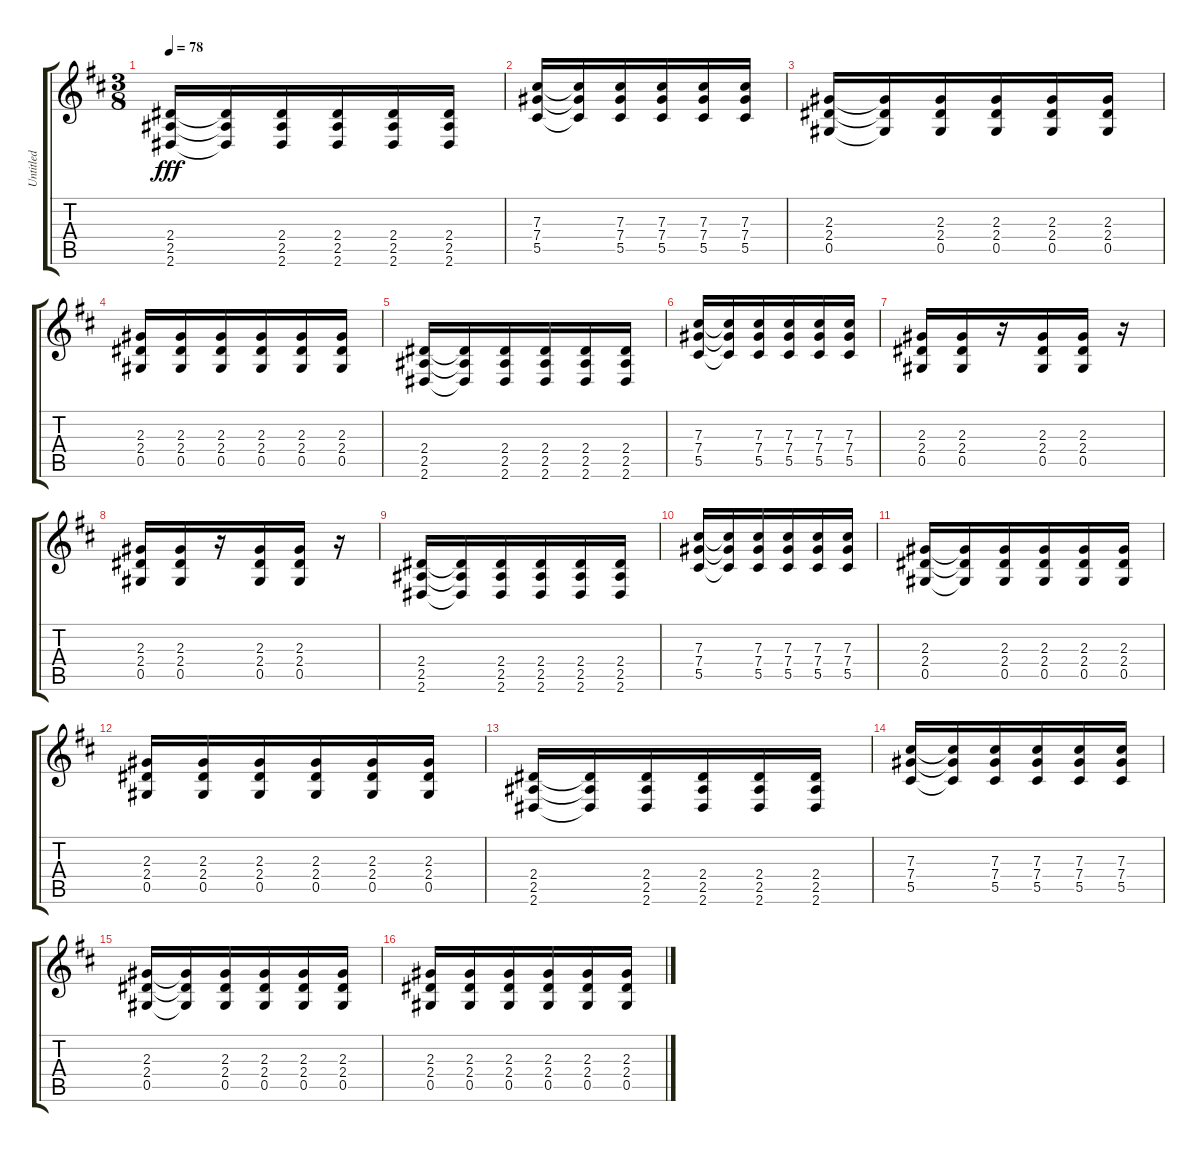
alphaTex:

\track ("Untitled" "Untitled") {instrument overdrivenguitar}
\staff {score tabs}
\tuning (Eb4 Bb3 Gb3 Db3 Ab2 Db2) {hide}
\ts (3 8)
\tempo 78
\clef g2
\ks d
(2.4 2.5 2.6).16{dy fff} (2.4{t} 2.5{t} 2.6{t}).16 (2.4 2.5 2.6).16 (2.4 2.5 2.6).16 (2.4 2.5 2.6).16 (2.4 2.5 2.6).16 |
(7.3 7.4 5.5).16 (7.3{t} 7.4{t} 5.5{t}).16 (7.3 7.4 5.5).16 (7.3 7.4 5.5).16 (7.3 7.4 5.5).16 (7.3 7.4 5.5).16 |
(2.3 2.4 0.5).16 (2.3{t} 2.4{t} 0.5{t}).16 (2.3 2.4 0.5).16 (2.3 2.4 0.5).16 (2.3 2.4 0.5).16 (2.3 2.4 0.5).16 |
(2.3 2.4 0.5).16 (2.3 2.4 0.5).16 (2.3 2.4 0.5).16 (2.3 2.4 0.5).16 (2.3 2.4 0.5).16 (2.3 2.4 0.5).16 |
(2.4 2.5 2.6).16 (2.4{t} 2.5{t} 2.6{t}).16 (2.4 2.5 2.6).16 (2.4 2.5 2.6).16 (2.4 2.5 2.6).16 (2.4 2.5 2.6).16 |
(7.3 7.4 5.5).16 (7.3{t} 7.4{t} 5.5{t}).16 (7.3 7.4 5.5).16 (7.3 7.4 5.5).16 (7.3 7.4 5.5).16 (7.3 7.4 5.5).16 |
(2.3 2.4 0.5).16 (2.3 2.4 0.5).16 r.16 (2.3 2.4 0.5).16 (2.3 2.4 0.5).16 r.16 |
(2.3 2.4 0.5).16 (2.3 2.4 0.5).16 r.16 (2.3 2.4 0.5).16 (2.3 2.4 0.5).16 r.16 |
(2.4 2.5 2.6).16 (2.4{t} 2.5{t} 2.6{t}).16 (2.4 2.5 2.6).16 (2.4 2.5 2.6).16 (2.4 2.5 2.6).16 (2.4 2.5 2.6).16 |
(7.3 7.4 5.5).16 (7.3{t} 7.4{t} 5.5{t}).16 (7.3 7.4 5.5).16 (7.3 7.4 5.5).16 (7.3 7.4 5.5).16 (7.3 7.4 5.5).16 |
(2.3 2.4 0.5).16 (2.3{t} 2.4{t} 0.5{t}).16 (2.3 2.4 0.5).16 (2.3 2.4 0.5).16 (2.3 2.4 0.5).16 (2.3 2.4 0.5).16 |
(2.3 2.4 0.5).16 (2.3 2.4 0.5).16 (2.3 2.4 0.5).16 (2.3 2.4 0.5).16 (2.3 2.4 0.5).16 (2.3 2.4 0.5).16 |
(2.4 2.5 2.6).16 (2.4{t} 2.5{t} 2.6{t}).16 (2.4 2.5 2.6).16 (2.4 2.5 2.6).16 (2.4 2.5 2.6).16 (2.4 2.5 2.6).16 |
(7.3 7.4 5.5).16 (7.3{t} 7.4{t} 5.5{t}).16 (7.3 7.4 5.5).16 (7.3 7.4 5.5).16 (7.3 7.4 5.5).16 (7.3 7.4 5.5).16 |
(2.3 2.4 0.5).16 (2.3{t} 2.4{t} 0.5{t}).16 (2.3 2.4 0.5).16 (2.3 2.4 0.5).16 (2.3 2.4 0.5).16 (2.3 2.4 0.5).16 |
(2.3 2.4 0.5).16 (2.3 2.4 0.5).16 (2.3 2.4 0.5).16 (2.3 2.4 0.5).16 (2.3 2.4 0.5).16 (2.3 2.4 0.5).16
